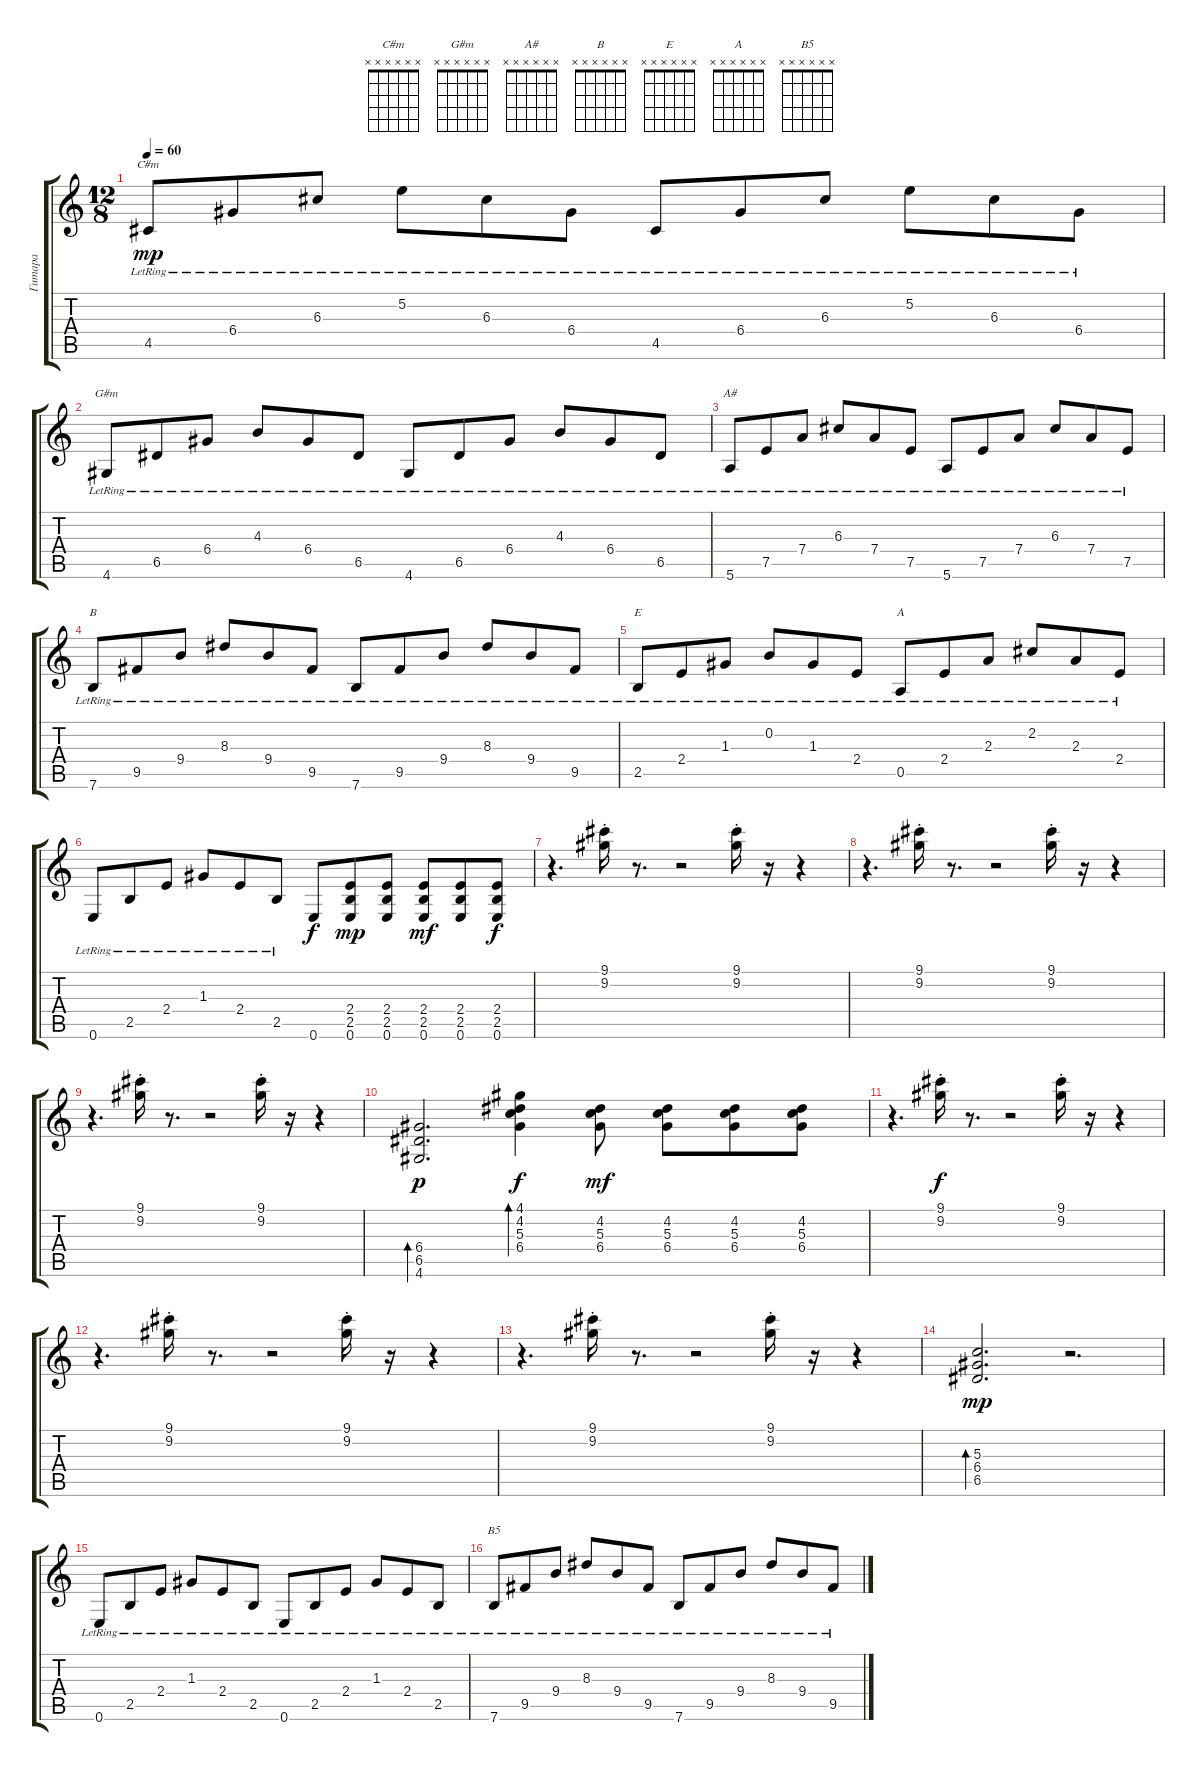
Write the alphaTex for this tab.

\track ("Гитара" "Гитара") {instrument overdrivenguitar}
\staff {score tabs}
\tuning (E4 B3 G3 D3 A2 E2) {hide}
\chord ("C#m" x x x x x x)
\chord ("G#m" x x x x x x)
\chord ("A#" x x x x x x)
\chord ("B" x x x x x x)
\chord ("E" x x x x x x)
\chord ("A" x x x x x x)
\chord ("B5" x x x x x x)
\ts (12 8)
\tempo 60
\clef g2
\ks c
4.5{lr}.8{ch "C#m" dy mp} 6.4{lr}.8 6.3{lr}.8 5.2{lr}.8 6.3{lr}.8 6.4{lr}.8 4.5{lr}.8 6.4{lr}.8 6.3{lr}.8 5.2{lr}.8 6.3{lr}.8 6.4{lr}.8 |
4.6{lr}.8{ch "G#m"} 6.5{lr}.8 6.4{lr}.8 4.3{lr}.8 6.4{lr}.8 6.5{lr}.8 4.6{lr}.8 6.5{lr}.8 6.4{lr}.8 4.3{lr}.8 6.4{lr}.8 6.5{lr}.8 |
5.6{lr}.8{ch "A#"} 7.5{lr}.8 7.4{lr}.8 6.3{lr}.8 7.4{lr}.8 7.5{lr}.8 5.6{lr}.8 7.5{lr}.8 7.4{lr}.8 6.3{lr}.8 7.4{lr}.8 7.5{lr}.8 |
7.6{lr}.8{ch "B"} 9.5{lr}.8 9.4{lr}.8 8.3{lr}.8 9.4{lr}.8 9.5{lr}.8 7.6{lr}.8 9.5{lr}.8 9.4{lr}.8 8.3{lr}.8 9.4{lr}.8 9.5{lr}.8 |
2.5{lr}.8{ch "E"} 2.4{lr}.8 1.3{lr}.8 0.2{lr}.8 1.3{lr}.8 2.4{lr}.8 0.5{lr}.8{ch "A"} 2.4{lr}.8 2.3{lr}.8 2.2{lr}.8 2.3{lr}.8 2.4{lr}.8 |
0.6{lr}.8 2.5{lr}.8 2.4{lr}.8 1.3{lr}.8 2.4{lr}.8 2.5{lr}.8 0.6.8{dy f} (2.4 2.5 0.6).8{dy mp} (2.4 2.5 0.6).8 (2.4 2.5 0.6).8{dy mf} (2.4 2.5 0.6).8 (2.4 2.5 0.6).8{dy f} |
r.4{d} (9.1{st} 9.2{st}).16{instrument overdrivenguitar} r.8{d} r.2 (9.1{st} 9.2{st}).16 r.16 r.4 |
r.4{d} (9.1{st} 9.2{st}).16 r.8{d} r.2 (9.1{st} 9.2{st}).16 r.16 r.4 |
r.4{d} (9.1{st} 9.2{st}).16 r.8{d} r.2 (9.1{st} 9.2{st}).16 r.16 r.4 |
(6.4 6.5 4.6).2{d bd 120 dy p} (4.1 4.2 5.3 6.4).4{bd 120 dy f} (4.2 5.3 6.4).8{dy mf} (4.2 5.3 6.4).8 (4.2 5.3 6.4).8 (4.2 5.3 6.4).8 |
r.4{d} (9.1{st} 9.2{st}).16{dy f} r.8{d} r.2 (9.1{st} 9.2{st}).16 r.16 r.4 |
r.4{d} (9.1{st} 9.2{st}).16 r.8{d} r.2 (9.1{st} 9.2{st}).16 r.16 r.4 |
r.4{d} (9.1{st} 9.2{st}).16 r.8{d} r.2 (9.1{st} 9.2{st}).16 r.16 r.4 |
(5.3 6.4 6.5).2{d bd 240 dy mp} r.2{d} |
0.6{lr}.8{volume 10 instrument acousticguitarsteel} 2.5{lr}.8 2.4{lr}.8 1.3{lr}.8 2.4{lr}.8 2.5{lr}.8 0.6{lr}.8 2.5{lr}.8 2.4{lr}.8 1.3{lr}.8 2.4{lr}.8 2.5{lr}.8 |
7.6{lr}.8{ch "B5"} 9.5{lr}.8 9.4{lr}.8 8.3{lr}.8 9.4{lr}.8 9.5{lr}.8 7.6{lr}.8 9.5{lr}.8 9.4{lr}.8 8.3{lr}.8 9.4{lr}.8 9.5{lr}.8
